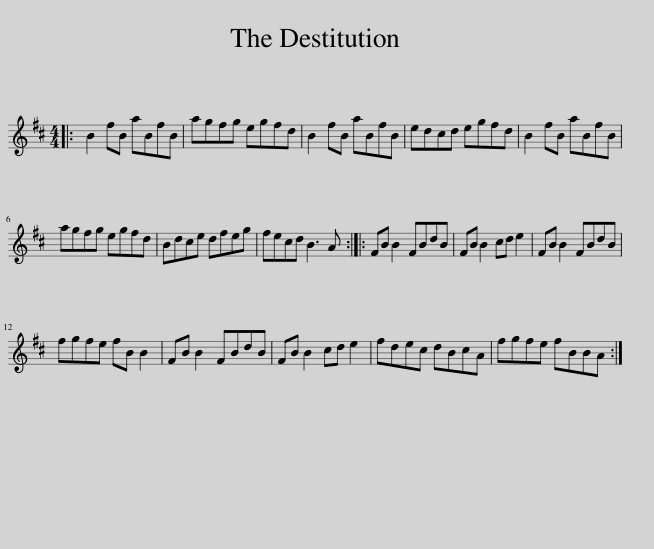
X:1
L:1/8
M:4/4
I:linebreak $
K:Bmin
V:1 treble
V:1
|: B2 fB aBfB | agfg egfd | B2 fB aBfB | edcd egfd | B2 fB aBfB |$ %5
 agfg egfd | Bdce dfeg | fecd B3 A :: FB B2 FBdB | FB B2 cd e2 | %10
 FB B2 FBdB |$ fgfe fB B2 | FB B2 FBdB | FB B2 cd e2 | fdec dBcA | %15
 fgfe fBBA :| %16
